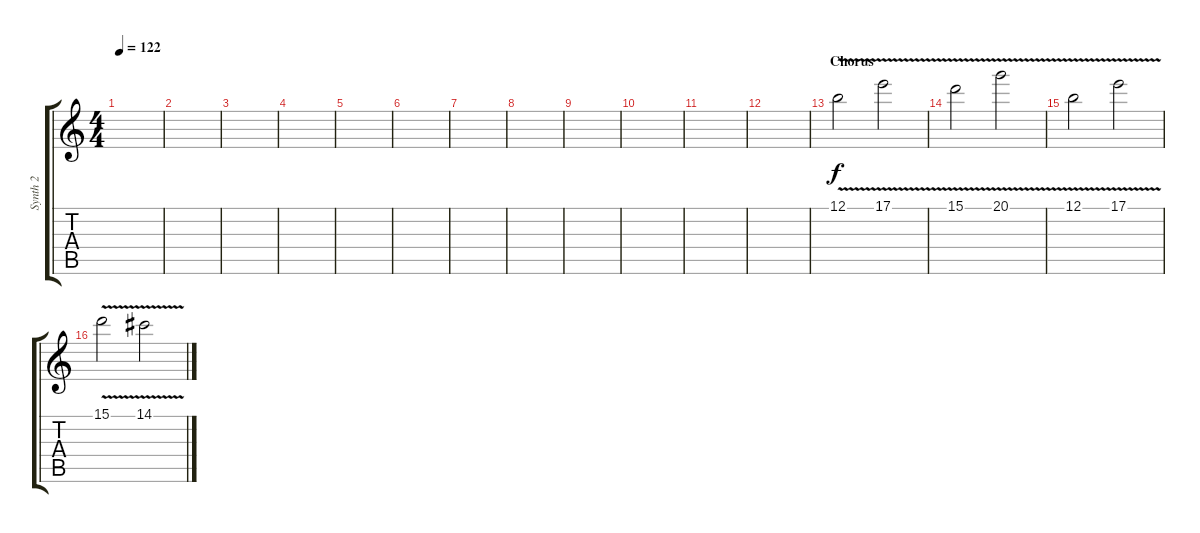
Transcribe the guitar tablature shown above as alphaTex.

\track ("Synth 2" "Synth 2") {instrument synthstrings1}
\staff {score tabs}
\tuning (B4 Gb4 D4 A3 E3 A2) {hide}
\ts (4 4)
\tempo 122
\clef g2
\ks c
|
|
|
|
|
|
|
|
|
|
|
|
\section ("" "Chorus")
12.1{v}.2 17.1{v}.2 |
15.1{v}.2 20.1{v}.2 |
12.1{v}.2 17.1{v}.2 |
15.1{v}.2 14.1{v}.2
